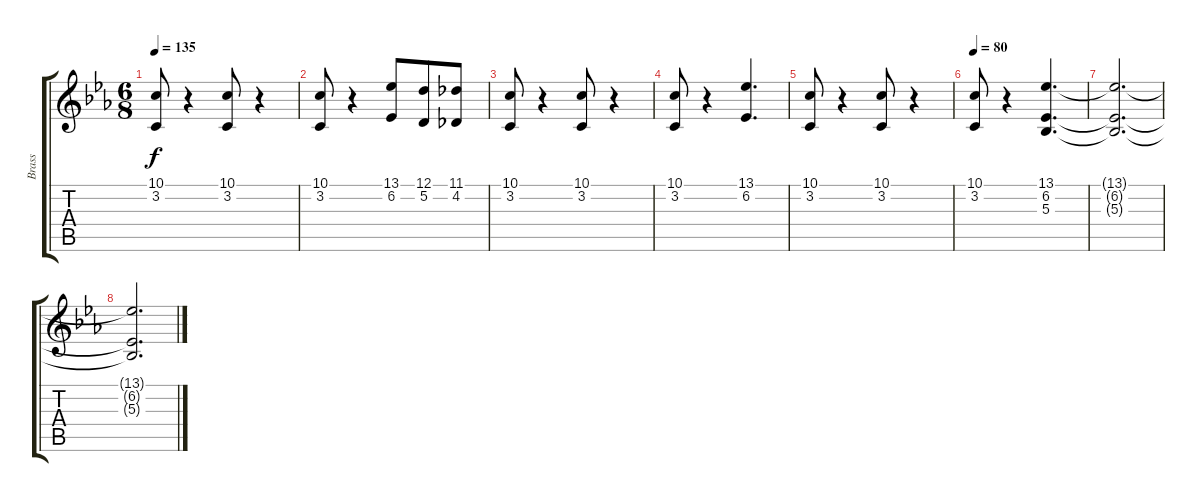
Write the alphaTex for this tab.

\track ("Brass" "Brass") {instrument brasssection}
\staff {score tabs}
\tuning (D4 A3 F3 C3 G2 C2) {hide}
\ts (6 8)
\tempo 135
\clef g2
\ks cminor
(10.1 3.2).8{dy f} r.4 (10.1 3.2).8 r.4 |
(10.1 3.2).8 r.4 (13.1 6.2).8 (12.1 5.2).8 (11.1 4.2).8 |
(10.1 3.2).8 r.4 (10.1 3.2).8 r.4 |
(10.1 3.2).8 r.4 (13.1 6.2).4{d} |
(10.1 3.2).8 r.4 (10.1 3.2).8 r.4 |
\tempo 80
(10.1 3.2).8 r.4 (13.1 6.2 5.3).4{d volume 1} |
(13.1{t} 6.2{t} 5.3{t}).2{d} |
(13.1{t} 6.2{t} 5.3{t}).2{d}
